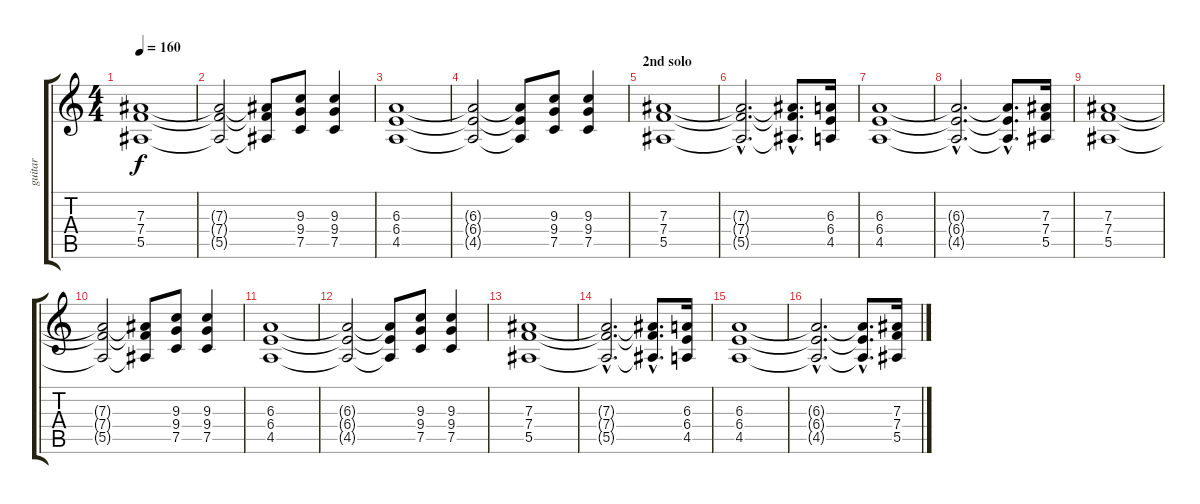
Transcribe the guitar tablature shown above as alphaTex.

\track ("guitar" "guitar") {instrument overdrivenguitar}
\staff {score tabs}
\tuning (C4 G3 Eb3 Bb2 F2 C2) {hide}
\ts (4 4)
\tempo 160
\clef g2
\ks c
(7.3 7.4 5.5).1{dy f} |
(7.3{t} 7.4{t} 5.5{t}).2 (7.3{t} 7.4{t} 5.5{t}).8 (9.3 9.4 7.5).8 (9.3 9.4 7.5).4 |
(6.3 6.4 4.5).1 |
(6.3{t} 6.4{t} 4.5{t}).2 (6.3{t} 6.4{t} 4.5{t}).8 (9.3 9.4 7.5).8 (9.3 9.4 7.5).4 |
\section ("" "2nd solo")
(7.3 7.4 5.5).1 |
(7.3{hac t} 7.4{hac t} 5.5{hac t}).2{d} (7.3{hac t} 7.4{hac t} 5.5{hac t}).8{d} (6.3 6.4 4.5).16 |
(6.3 6.4 4.5).1 |
(6.3{hac t} 6.4{hac t} 4.5{hac t}).2{d} (6.3{hac t} 6.4{hac t} 4.5{hac t}).8{d} (7.3 7.4 5.5).16 |
(7.3 7.4 5.5).1 |
(7.3{t} 7.4{t} 5.5{t}).2 (7.3{t} 7.4{t} 5.5{t}).8 (9.3 9.4 7.5).8 (9.3 9.4 7.5).4 |
(6.3 6.4 4.5).1 |
(6.3{t} 6.4{t} 4.5{t}).2 (6.3{t} 6.4{t} 4.5{t}).8 (9.3 9.4 7.5).8 (9.3 9.4 7.5).4 |
(7.3 7.4 5.5).1 |
(7.3{hac t} 7.4{hac t} 5.5{hac t}).2{d} (7.3{hac t} 7.4{hac t} 5.5{hac t}).8{d} (6.3 6.4 4.5).16 |
(6.3 6.4 4.5).1 |
(6.3{hac t} 6.4{hac t} 4.5{hac t}).2{d} (6.3{hac t} 6.4{hac t} 4.5{hac t}).8{d} (7.3 7.4 5.5).16
